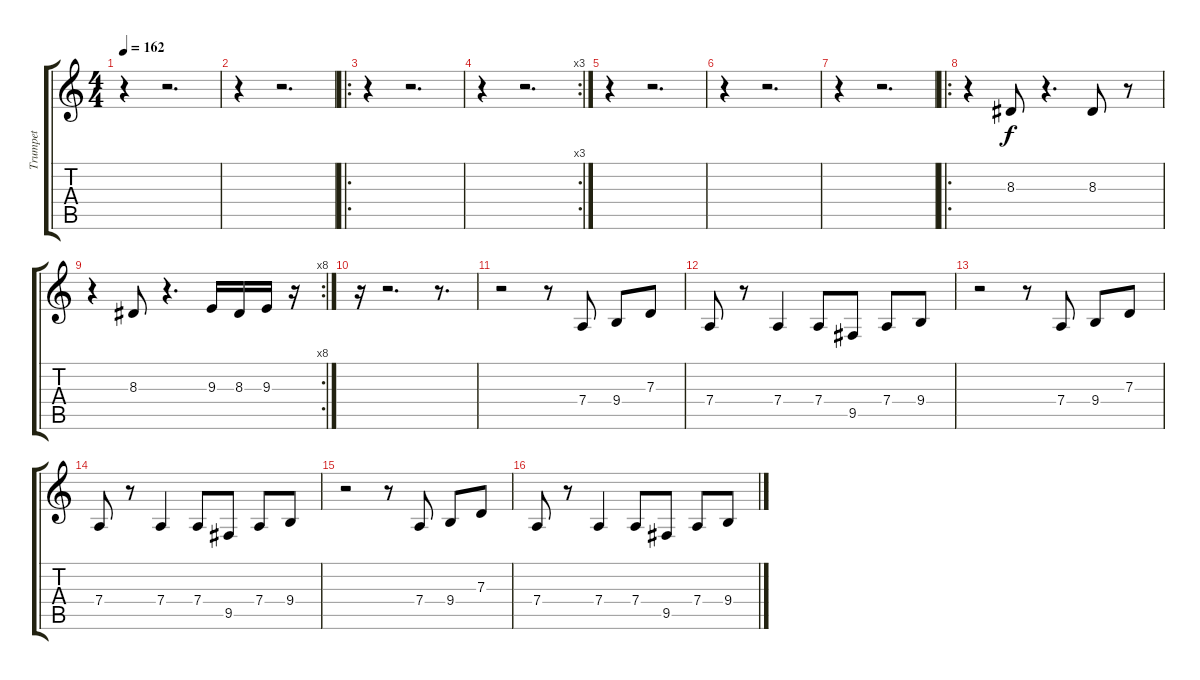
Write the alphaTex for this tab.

\track ("Trumpet" "Trumpet") {instrument trumpet}
\staff {score tabs}
\tuning (E4 B3 G3 D3 A2 E2) {hide}
\ts (4 4)
\tempo 162
\clef g2
\ks c
r.4{dy f instrument trumpet} r.2{d} |
r.4 r.2{d} |
\ro
r.4 r.2{d} |
\rc 3
r.4 r.2{d} |
r.4 r.2{d} |
r.4 r.2{d} |
r.4 r.2{d} |
\ro
r.4 8.3.8 r.4{d} 8.3.8 r.8 |
\rc 8
r.4 8.3.8 r.4{d} 9.3.16 8.3.16 9.3.16 r.16 |
r.16 r.2{d} r.8{d} |
r.2 r.8 7.4.8 9.4.8 7.3.8 |
7.4.8 r.8 7.4.4 7.4.8 9.5.8 7.4.8 9.4.8 |
r.2 r.8 7.4.8 9.4.8 7.3.8 |
7.4.8 r.8 7.4.4 7.4.8 9.5.8 7.4.8 9.4.8 |
r.2 r.8 7.4.8 9.4.8 7.3.8 |
7.4.8 r.8 7.4.4 7.4.8 9.5.8 7.4.8 9.4.8
